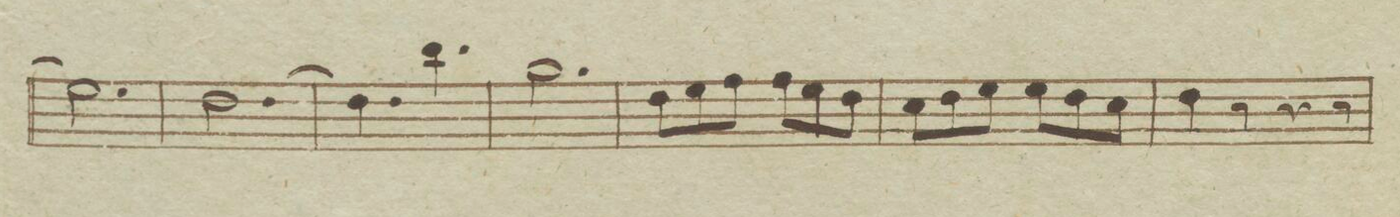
**kern	**dynam
*I"Flautto Secondo	*
*clefG2	*
*k[fnb-e-]	*
*met(c)	*
*M6/8	*
2.ee-\]	.
=206	=206
[2.dd\	.
=207	=207
4.dd\]	.
4.bb-\	.
=208	=208
2.gg\	.
=209	=209
8dd\L	.
8ee-\	.
8ff\J	.
8ff\L	.
8ee-\	.
8dd\J	.
=210	=210
8cc\L	.
8dd\	.
8ee-\J	.
8ee-\L	.
8dd\	.
8cc\J	.
=211	=211
4dd\	.
8r	.
4r	.
8r	.
=212	=212
*-	*-
